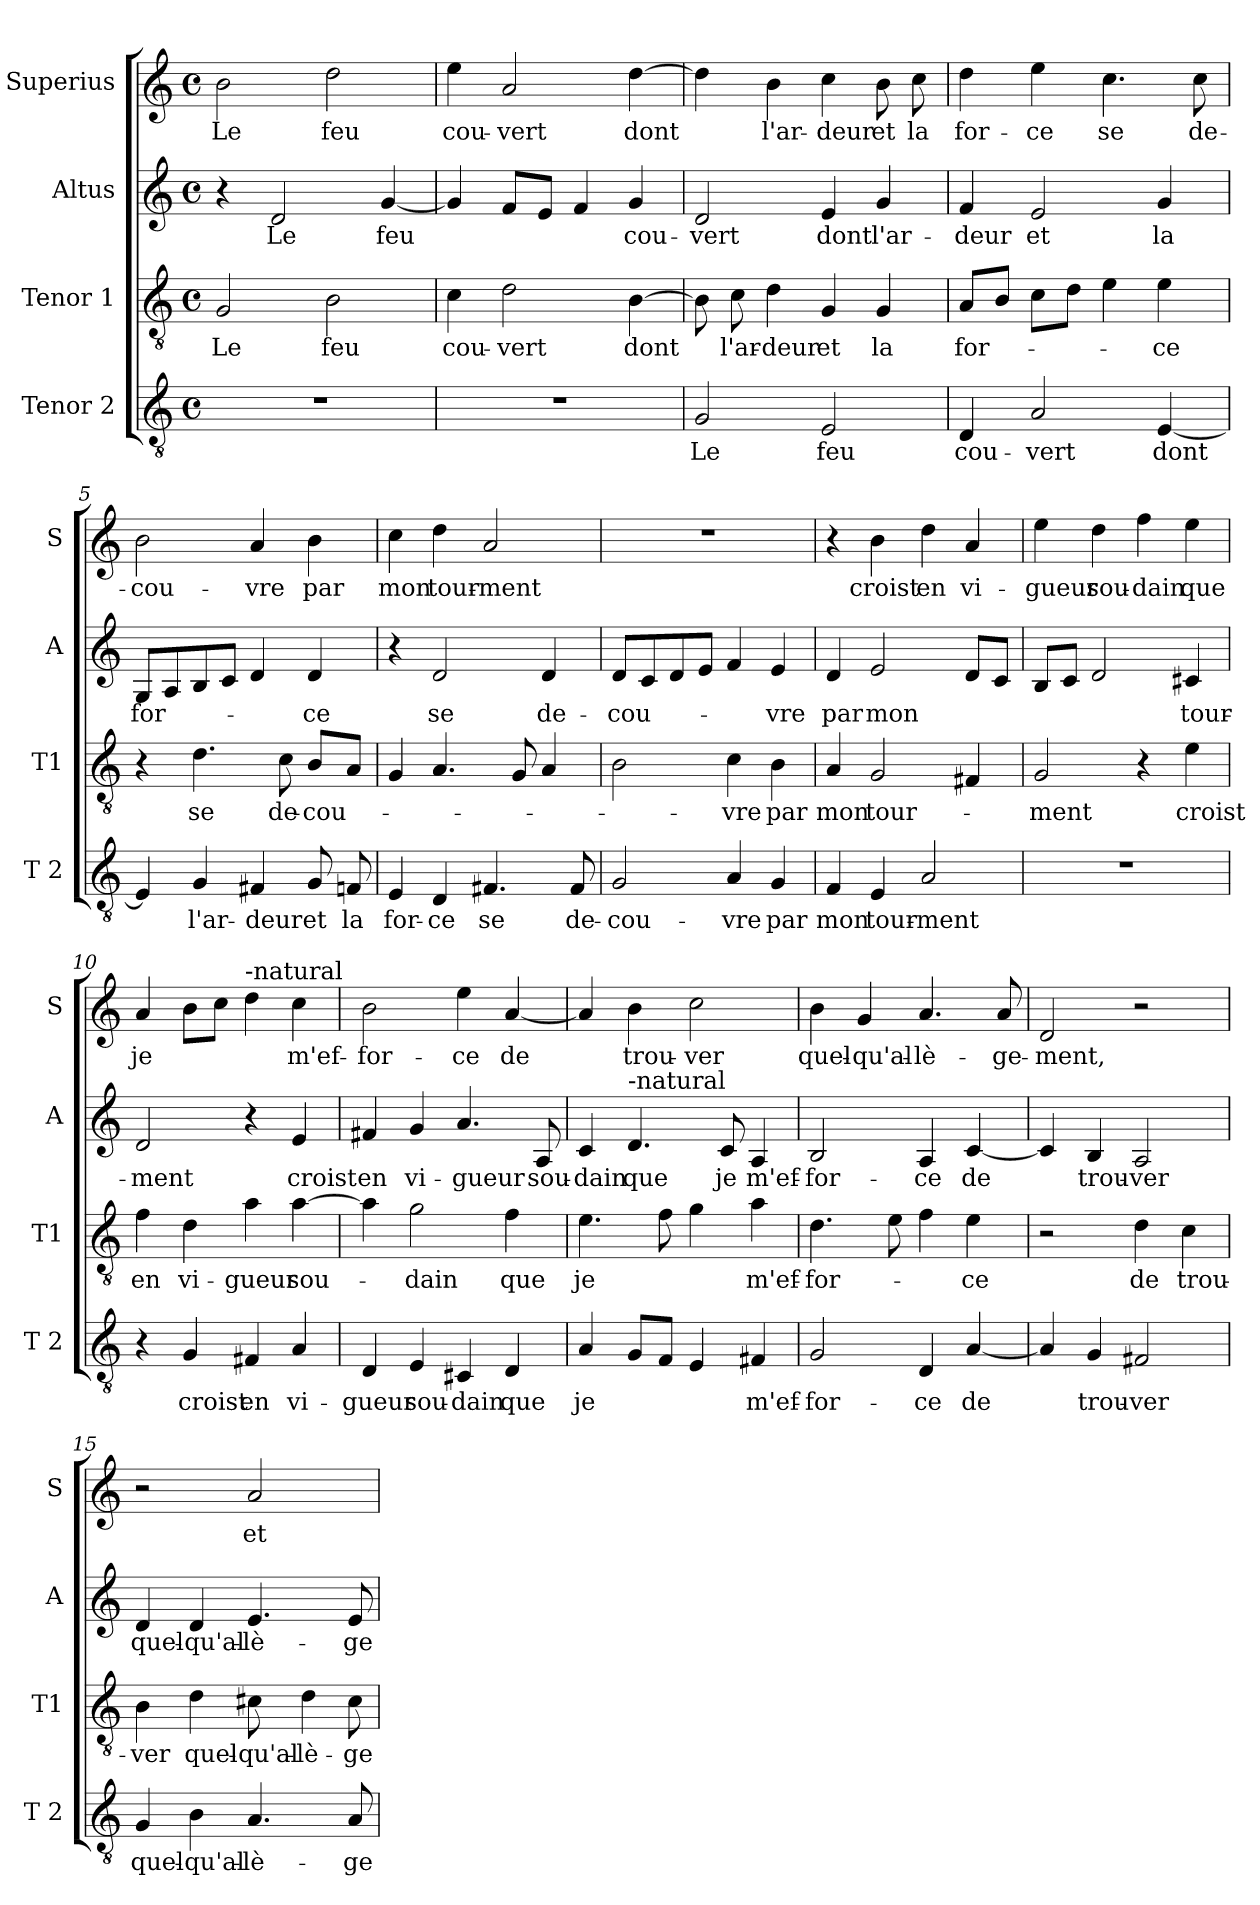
**kern	**text	**kern	**text	**kern	**text	**kern	**text
*part4	*part4	*part3	*part3	*part2	*part2	*part1	*part1
*staff4	*staff4	*staff3	*staff3	*staff2	*staff2	*staff1	*staff1
*I"Tenor 2	*	*I"Tenor 1	*	*I"Altus	*	*I"Superius	*
*I'T 2	*	*I'T1	*	*I'A	*	*I'S	*
*clefGv2	*	*clefGv2	*	*clefG2	*	*clefG2	*
*k[]	*	*k[]	*	*k[]	*	*k[]	*
*C:	*	*C:	*	*C:	*	*C:	*
*M4/4	*	*M4/4	*	*M4/4	*	*M4/4	*
*met(c)	*	*met(c)	*	*met(c)	*	*met(c)	*
=1	=1	=1	=1	=1	=1	=1	=1
!	!	!	!LO:LY:b	!	!	!	!LO:LY:b
1r	.	2G/	Le	4r	.	2b\	Le
!	!	!	!	!	!LO:LY:b	!	!
.	.	.	.	2d/	Le	.	.
!	!	!	!LO:LY:b	!	!	!	!LO:LY:b
.	.	2B\	feu	.	.	2dd\	feu
!	!	!	!	!	!LO:LY:b	!	!
.	.	.	.	[4g/	feu	.	.
=2	=2	=2	=2	=2	=2	=2	=2
!	!	!	!LO:LY:b	!	!	!	!LO:LY:b
1r	.	4c\	cou-	4g/]	.	4ee\	cou-
!	!	!	!LO:LY:b	!	!	!	!LO:LY:b
.	.	2d\	-vert	8f/L	.	2a/	-vert
.	.	.	.	8e/J	.	.	.
.	.	.	.	4f/	.	.	.
!	!	!	!LO:LY:b	!	!LO:LY:b	!	!LO:LY:b
.	.	[4B\	dont	4g/	cou-	[4dd\	dont
=3	=3	=3	=3	=3	=3	=3	=3
!	!LO:LY:b	!	!	!	!LO:LY:b	!	!
2G/	Le	8B\]	.	2d/	-vert	4dd\]	.
!	!	!	!LO:LY:b	!	!	!	!
.	.	8c\	l'ar-	.	.	.	.
!	!	!	!LO:LY:b	!	!	!	!LO:LY:b
.	.	4d\	-deur	.	.	4b\	l'ar-
!	!LO:LY:b	!	!LO:LY:b	!	!LO:LY:b	!	!LO:LY:b
2E/	feu	4G/	et	4e/	dont	4cc\	-deur
!	!	!	!LO:LY:b	!	!LO:LY:b	!	!LO:LY:b
.	.	4G/	la	4g/	l'ar-	8b\	et
!	!	!	!	!	!	!	!LO:LY:b
.	.	.	.	.	.	8cc\	la
=4	=4	=4	=4	=4	=4	=4	=4
!	!LO:LY:b	!	!LO:LY:b	!	!LO:LY:b	!	!LO:LY:b
4D/	cou-	8A/L	for-	4f/	-deur	4dd\	for-
.	.	8B/J	.	.	.	.	.
!	!LO:LY:b	!	!	!	!LO:LY:b	!	!LO:LY:b
2A/	-vert	8c\L	.	2e/	et	4ee\	-ce
.	.	8d\J	.	.	.	.	.
!	!	!	!	!	!	!	!LO:LY:b
.	.	4e\	.	.	.	4.cc\	se
!	!LO:LY:b	!	!LO:LY:b	!	!LO:LY:b	!	!
[4E/	dont	4e\	-ce	4g/	la	.	.
!	!	!	!	!	!	!	!LO:LY:b
.	.	.	.	.	.	8cc\	de-
!!LO:LB:g=z
=5	=5	=5	=5	=5	=5	=5	=5
!	!	!	!	!	!LO:LY:b	!	!LO:LY:b
4E/]	.	4r	.	8G/L	for-	2b\	-cou-
.	.	.	.	8A/	.	.	.
!	!LO:LY:b	!	!LO:LY:b	!	!	!	!
4G/	l'ar-	4.d\	se	8B/	.	.	.
.	.	.	.	8c/J	.	.	.
!	!LO:LY:b	!	!	!	!	!	!LO:LY:b
4F#X/	-deur	.	.	4d/	.	4a/	-vre
!	!	!	!LO:LY:b	!	!	!	!
.	.	8c\	de-	.	.	.	.
!	!LO:LY:b	!	!LO:LY:b	!	!LO:LY:b	!	!LO:LY:b
8G/	et	8B/L	-cou-	4d/	-ce	4b\	par
!	!LO:LY:b	!	!	!	!	!	!
8Fn/	la	8A/J	.	.	.	.	.
=6	=6	=6	=6	=6	=6	=6	=6
!	!LO:LY:b	!	!	!	!	!	!LO:LY:b
4E/	for-	4G/	.	4r	.	4cc\	mon
!	!LO:LY:b	!	!	!	!LO:LY:b	!	!LO:LY:b
4D/	-ce	4.A/	.	2d/	se	4dd\	tour-
!	!LO:LY:b	!	!	!	!	!	!LO:LY:b
4.F#X/	se	.	.	.	.	2a/	-ment
.	.	8G/	.	.	.	.	.
!	!	!	!	!	!LO:LY:b	!	!
.	.	4A/	.	4d/	de-	.	.
!	!LO:LY:b	!	!	!	!	!	!
8F#/	de-	.	.	.	.	.	.
=7	=7	=7	=7	=7	=7	=7	=7
!	!LO:LY:b	!	!	!	!LO:LY:b	!	!
2G/	-cou-	2B\	.	8d/L	-cou-	1r	.
.	.	.	.	8c/	.	.	.
.	.	.	.	8d/	.	.	.
.	.	.	.	8e/J	.	.	.
!	!LO:LY:b	!	!LO:LY:b	!	!	!	!
4A/	-vre	4c\	-vre	4f/	.	.	.
!	!LO:LY:b	!	!LO:LY:b	!	!LO:LY:b	!	!
4G/	par	4B\	par	4e/	-vre	.	.
=8	=8	=8	=8	=8	=8	=8	=8
!	!LO:LY:b	!	!LO:LY:b	!	!LO:LY:b	!	!
4F/	mon	4A/	mon	4d/	par	4r	.
!	!LO:LY:b	!	!LO:LY:b	!	!LO:LY:b	!	!LO:LY:b
4E/	tour-	2G/	tour-	2e/	mon	4b\	croist
!	!LO:LY:b	!	!	!	!	!	!LO:LY:b
2A/	-ment	.	.	.	.	4dd\	en
!	!	!	!	!	!	!	!LO:LY:b
.	.	4F#X/	.	8d/L	.	4a/	vi-
.	.	.	.	8c/J	.	.	.
=9	=9	=9	=9	=9	=9	=9	=9
!	!	!	!LO:LY:b	!	!	!	!LO:LY:b
1r	.	2G/	-ment	8B/L	.	4ee\	-gueur
.	.	.	.	8c/J	.	.	.
!	!	!	!	!	!	!	!LO:LY:b
.	.	.	.	2d/	.	4dd\	sou-
!	!	!	!	!	!	!	!LO:LY:b
.	.	4r	.	.	.	4ff\	-dain
!	!	!	!LO:LY:b	!	!LO:LY:b	!	!LO:LY:b
.	.	4e\	croist	4c#X/	tour-	4ee\	que
!!LO:LB:g=z
=10	=10	=10	=10	=10	=10	=10	=10
!	!	!	!LO:LY:b	!	!LO:LY:b	!	!LO:LY:b
4r	.	4f\	en	2d/	-ment	4a/	je
!	!LO:LY:b	!	!LO:LY:b	!	!	!	!
4G/	croist	4d\	vi-	.	.	8b\L	.
.	.	.	.	.	.	8cc\J	.
!	!	!	!	!	!	!LO:TX:a:t=-natural	!
!	!LO:LY:b	!	!LO:LY:b	!	!	!	!
4F#X/	en	4a\	-gueur	4r	.	4dd\	.
!	!LO:LY:b	!	!LO:LY:b	!	!LO:LY:b	!	!LO:LY:b
4A/	vi-	[4a\	sou-	4e/	croist	4cc\	m'ef-
=11	=11	=11	=11	=11	=11	=11	=11
!	!LO:LY:b	!	!	!	!LO:LY:b	!	!LO:LY:b
4D/	-gueur	4a\]	.	4f#X/	en	2b\	-for-
!	!LO:LY:b	!	!LO:LY:b	!	!LO:LY:b	!	!
4E/	sou-	2g\	-dain	4g/	vi-	.	.
!	!LO:LY:b	!	!	!	!LO:LY:b	!	!LO:LY:b
4C#X/	-dain	.	.	4.a/	-gueur	4ee\	-ce
!	!LO:LY:b	!	!LO:LY:b	!	!	!	!LO:LY:b
4D/	que	4f\	que	.	.	[4a/	de
!	!	!	!	!	!LO:LY:b	!	!
.	.	.	.	8A/	sou-	.	.
=12	=12	=12	=12	=12	=12	=12	=12
!	!LO:LY:b	!	!LO:LY:b	!	!LO:LY:b	!	!
4A/	je	4.e\	je	4c/	-dain	4a/]	.
!	!	!	!	!LO:TX:a:t=-natural	!	!	!
!	!	!	!	!	!LO:LY:b	!	!LO:LY:b
8G/L	.	.	.	4.d/	que	4b\	trou-
8F/J	.	8f\	.	.	.	.	.
!	!	!	!	!	!	!	!LO:LY:b
4E/	.	4g\	.	.	.	2cc\	-ver
!	!	!	!	!	!LO:LY:b	!	!
.	.	.	.	8c/	je	.	.
!	!LO:LY:b	!	!LO:LY:b	!	!LO:LY:b	!	!
4F#X/	m'ef-	4a\	m'ef-	4A/	m'ef-	.	.
=13	=13	=13	=13	=13	=13	=13	=13
!	!LO:LY:b	!	!LO:LY:b	!	!LO:LY:b	!	!LO:LY:b
2G/	-for-	4.d\	-for-	2B/	-for-	4b\	quel-
!	!	!	!	!	!	!	!LO:LY:b
.	.	.	.	.	.	4g/	-qu'al-
.	.	8e\	.	.	.	.	.
!	!LO:LY:b	!	!	!	!LO:LY:b	!	!LO:LY:b
4D/	-ce	4f\	.	4A/	-ce	4.a/	-lè-
!	!LO:LY:b	!	!LO:LY:b	!	!LO:LY:b	!	!
[4A/	de	4e\	-ce	[4c/	de	.	.
!	!	!	!	!	!	!	!LO:LY:b
.	.	.	.	.	.	8a/	-ge-
=14	=14	=14	=14	=14	=14	=14	=14
!	!	!	!	!	!	!	!LO:LY:b
4A/]	.	2r	.	4c/]	.	2d/	-ment,
!	!LO:LY:b	!	!	!	!LO:LY:b	!	!
4G/	trou-	.	.	4B/	trou-	.	.
!	!LO:LY:b	!	!LO:LY:b	!	!LO:LY:b	!	!
2F#X/	-ver	4d\	de	2A/	-ver	2r	.
!	!	!	!LO:LY:b	!	!	!	!
.	.	4c\	trou-	.	.	.	.
!!LO:PB:g=z
=15	=15	=15	=15	=15	=15	=15	=15
!	!LO:LY:b	!	!LO:LY:b	!	!LO:LY:b	!	!
4G/	quel-	4B\	-ver	4d/	quel-	2r	.
!	!LO:LY:b	!	!LO:LY:b	!	!LO:LY:b	!	!
4B\	-qu'al-	4d\	quel-	4d/	-qu'al-	.	.
!	!LO:LY:b	!	!LO:LY:b	!	!LO:LY:b	!	!LO:LY:b
4.A/	-lè-	8c#X\	-qu'al-	4.e/	-lè-	2a/	et
!	!	!	!LO:LY:b	!	!	!	!
.	.	4d\	-lè-	.	.	.	.
!	!LO:LY:b	!	!LO:LY:b	!	!LO:LY:b	!	!
8A/	-ge-	8c#\	-ge-	8e/	-ge-	.	.
=	=	=	=	=	=	=	=
*-	*-	*-	*-	*-	*-	*-	*-
